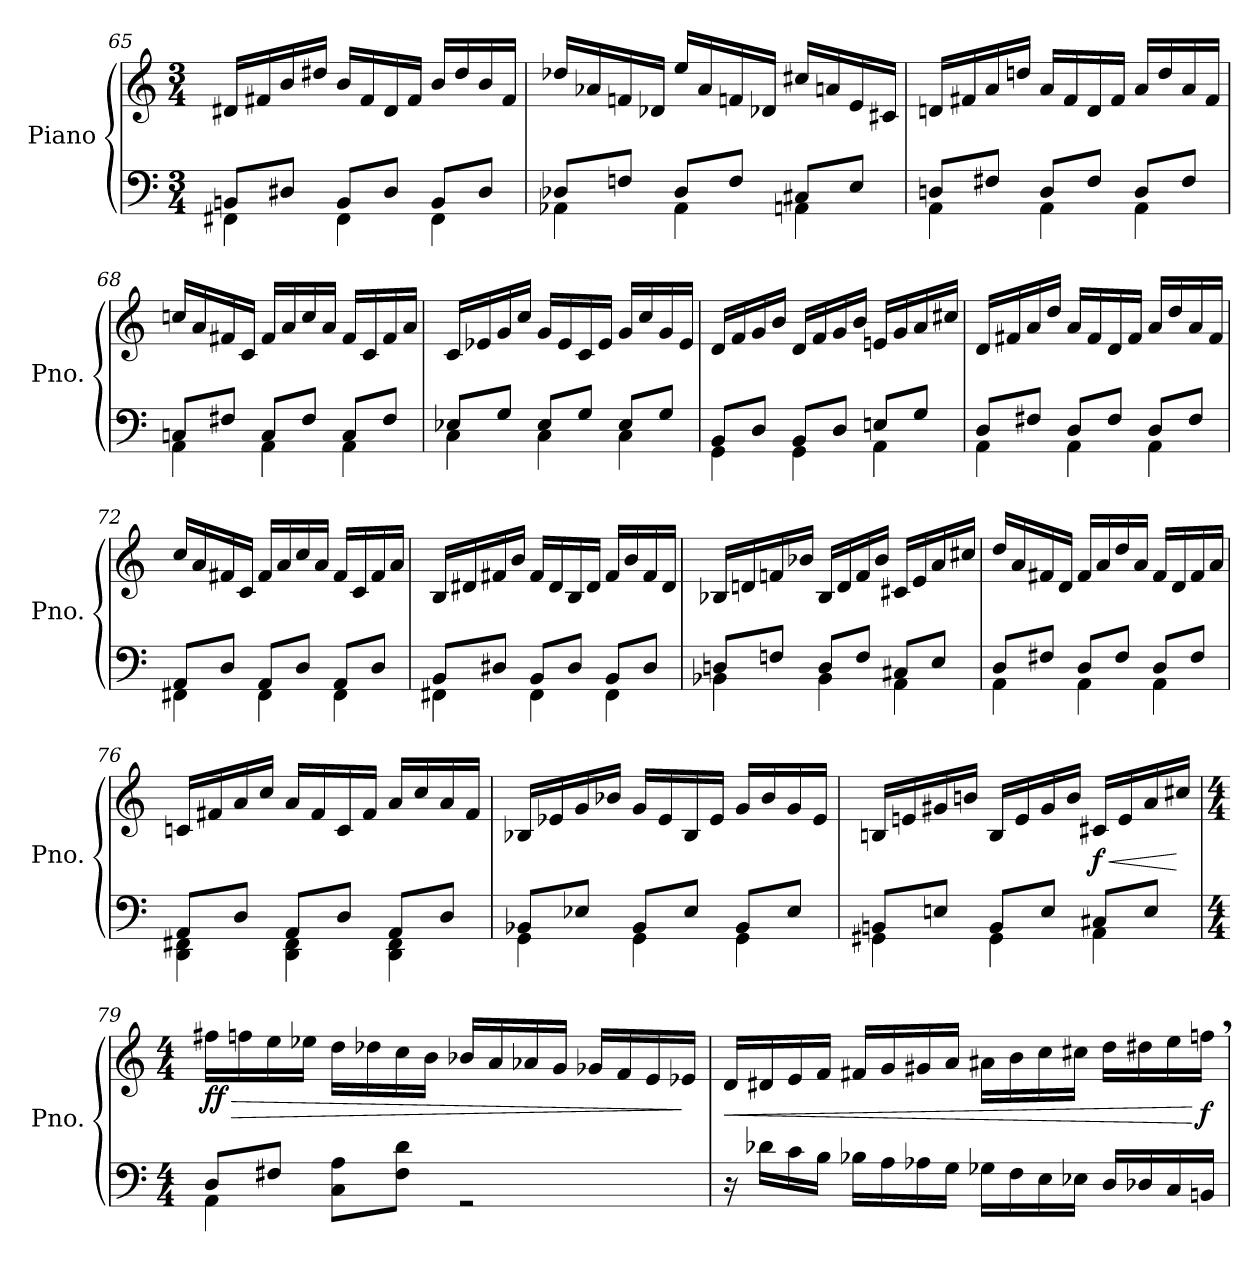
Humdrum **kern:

**kern	**kern	**dynam
*part1	*part1	*part1
*staff2	*staff1	*staff1/2
*I"Piano	*	*
*I'Pno.	*	*
!!LO:LB:g=z
*clefF4	*clefG2	*
*k[]	*k[]	*
*M3/4	*M3/4	*
=65	=65	=65
*^	*	*
8BBn/L	4FF#X\	16d#X/LL	.
.	.	16f#X/	.
8D#X/J	.	16b/	.
.	.	16dd#X/JJ	.
8BB/L	4FF#\	16b/LL	.
.	.	16f#/	.
8D#/J	.	16d#/	.
.	.	16f#/JJ	.
8BB/L	4FF#\	16b/LL	.
.	.	16dd#/	.
8D#/J	.	16b/	.
.	.	16f#/JJ	.
=66	=66	=66	=66
8D-X/L	4AA-X\	16dd-X/LL	.
.	.	16a-X/	.
8Fn/J	.	16fn/	.
.	.	16d-X/JJ	.
8D-/L	4AA-\	16ee/LL	.
.	.	16a-/	.
8F/J	.	16fn/	.
.	.	16d-X/JJ	.
8C#X/L	4AAn\	16cc#X/LL	.
.	.	16an/	.
8E/J	.	16e/	.
.	.	16c#X/JJ	.
=67	=67	=67	=67
8Dn/L	4AA\	16dn/LL	.
.	.	16f#X/	.
8F#X/J	.	16a/	.
.	.	16ddn/JJ	.
8D/L	4AA\	16a/LL	.
.	.	16f#/	.
8F#/J	.	16d/	.
.	.	16f#/JJ	.
8D/L	4AA\	16a/LL	.
.	.	16dd/	.
8F#/J	.	16a/	.
.	.	16f#/JJ	.
!!LO:LB:g=z
=68	=68	=68	=68
8Cn/L	4AA\	16ccn/LL	.
.	.	16a/	.
8F#X/J	.	16f#X/	.
.	.	16c/JJ	.
8C/L	4AA\	16f#/LL	.
.	.	16a/	.
8F#/J	.	16cc/	.
.	.	16a/JJ	.
8C/L	4AA\	16f#/LL	.
.	.	16c/	.
8F#/J	.	16f#/	.
.	.	16a/JJ	.
=69	=69	=69	=69
8E-X/L	4C\	16c/LL	.
.	.	16e-X/	.
8G/J	.	16g/	.
.	.	16cc/JJ	.
8E-/L	4C\	16g/LL	.
.	.	16e-/	.
8G/J	.	16c/	.
.	.	16e-/JJ	.
8E-/L	4C\	16g/LL	.
.	.	16cc/	.
8G/J	.	16g/	.
.	.	16e-/JJ	.
=70	=70	=70	=70
8BB/L	4GG\	16d/LL	.
.	.	16f/	.
8D/J	.	16g/	.
.	.	16b/JJ	.
8BB/L	4GG\	16d/LL	.
.	.	16f/	.
8D/J	.	16g/	.
.	.	16b/JJ	.
8En/L	4AA\	16en/LL	.
.	.	16g/	.
8G/J	.	16a/	.
.	.	16cc#X/JJ	.
!!LO:LB:g=z
=71	=71	=71	=71
8D/L	4AA\	16d/LL	.
.	.	16f#X/	.
8F#X/J	.	16a/	.
.	.	16dd/JJ	.
8D/L	4AA\	16a/LL	.
.	.	16f#/	.
8F#/J	.	16d/	.
.	.	16f#/JJ	.
8D/L	4AA\	16a/LL	.
.	.	16dd/	.
8F#/J	.	16a/	.
.	.	16f#/JJ	.
=72	=72	=72	=72
8AA/L	4FF#X\	16cc/LL	.
.	.	16a/	.
8D/J	.	16f#X/	.
.	.	16c/JJ	.
8AA/L	4FF#\	16f#/LL	.
.	.	16a/	.
8D/J	.	16cc/	.
.	.	16a/JJ	.
8AA/L	4FF#\	16f#/LL	.
.	.	16c/	.
8D/J	.	16f#/	.
.	.	16a/JJ	.
=73	=73	=73	=73
8BB/L	4FF#X\	16B/LL	.
.	.	16d#X/	.
8D#X/J	.	16f#X/	.
.	.	16b/JJ	.
8BB/L	4FF#\	16f#/LL	.
.	.	16d#/	.
8D#/J	.	16B/	.
.	.	16d#/JJ	.
8BB/L	4FF#\	16f#/LL	.
.	.	16b/	.
8D#/J	.	16f#/	.
.	.	16d#/JJ	.
!!LO:PB:g=z
=74	=74	=74	=74
8Dn/L	4BB-X\	16B-X/LL	.
.	.	16dn/	.
8Fn/J	.	16fn/	.
.	.	16b-X/JJ	.
8D/L	4BB-\	16B-/LL	.
.	.	16d/	.
8F/J	.	16f/	.
.	.	16b-/JJ	.
8C#X/L	4AA\	16c#X/LL	.
.	.	16e/	.
8E/J	.	16a/	.
.	.	16cc#X/JJ	.
=75	=75	=75	=75
8D/L	4AA\	16dd/LL	.
.	.	16a/	.
8F#X/J	.	16f#X/	.
.	.	16d/JJ	.
8D/L	4AA\	16f#/LL	.
.	.	16a/	.
8F#/J	.	16dd/	.
.	.	16a/JJ	.
8D/L	4AA\	16f#/LL	.
.	.	16d/	.
8F#/J	.	16f#/	.
.	.	16a/JJ	.
=76	=76	=76	=76
8AA/L	4DD\ 4FF#X\	16cn/LL	.
.	.	16f#X/	.
8D/J	.	16a/	.
.	.	16cc/JJ	.
8AA/L	4DD\ 4FF#\	16a/LL	.
.	.	16f#/	.
8D/J	.	16c/	.
.	.	16f#/JJ	.
8AA/L	4DD\ 4FF#\	16a/LL	.
.	.	16cc/	.
8D/J	.	16a/	.
.	.	16f#/JJ	.
!!LO:LB:g=z
=77	=77	=77	=77
8BB-X/L	4GG\	16B-X/LL	.
.	.	16e-X/	.
8E-X/J	.	16g/	.
.	.	16b-X/JJ	.
8BB-/L	4GG\	16g/LL	.
.	.	16e-/	.
8E-/J	.	16B-/	.
.	.	16e-/JJ	.
8BB-/L	4GG\	16g/LL	.
.	.	16b-/	.
8E-/J	.	16g/	.
.	.	16e-/JJ	.
=78	=78	=78	=78
8BBn/L	4GG#X\	16Bn/LL	.
.	.	16en/	.
8En/J	.	16g#X/	.
.	.	16bn/JJ	.
8BB/L	4GG#\	16B/LL	.
.	.	16e/	.
8E/J	.	16g#/	.
.	.	16b/JJ	.
!	!	!	!LO:HP:b
!	!	!	!LO:DY:n=1:b
8C#X/L	4AA\	16c#X/LL	< f
.	.	16e/	.
8E/J	.	16a/	.
.	.	16cc#X/JJ	[
!!LO:LB:g=z
=79	=79	=79	=79
*M4/4	*	*M4/4	*
!	!	!	!LO:HP:b
!	!	!	!LO:DY:n=1:b
8D/L	4AA\	16ff#X\LL	> ff
.	.	16ffn\	.
8F#X/J	.	16ee\	.
.	.	16ee-X\JJ	.
8C\ 8A\L	2.ryy	16dd\LL	.
.	.	16dd-X\	.
8F#\ 8d\J	.	16cc\	.
.	.	16b\JJ	.
2rGG	.	16b-X/LL	.
.	.	16a/	.
.	.	16a-X/	.
.	.	16g/JJ	.
.	.	16g-X/LL	.
.	.	16f/	.
.	.	16e/	.
.	.	16e-X/JJ	]
*v	*v	*	*
=80	=80	=80
!	!	!LO:HP:b
16r	16d/LL	<
16d-X\LL	16d#X/	.
16c\	16e/	.
16B\JJ	16f/JJ	.
16B-X\LL	16f#X/LL	.
16A\	16g/	.
16A-X\	16g#X/	.
16G\JJ	16a/JJ	.
16G-X\LL	16a#X\LL	.
16F\	16b\	.
16E\	16cc\	.
16E-X\JJ	16cc#X\JJ	.
16D/LL	16dd\LL	.
16D-X/	16dd#X\	.
16C/	16ee\	.
!	!	!LO:DY:n=1:b
16BBn/JJ	16ffn,\JJ	[ f
=	=	=
*-	*-	*-
